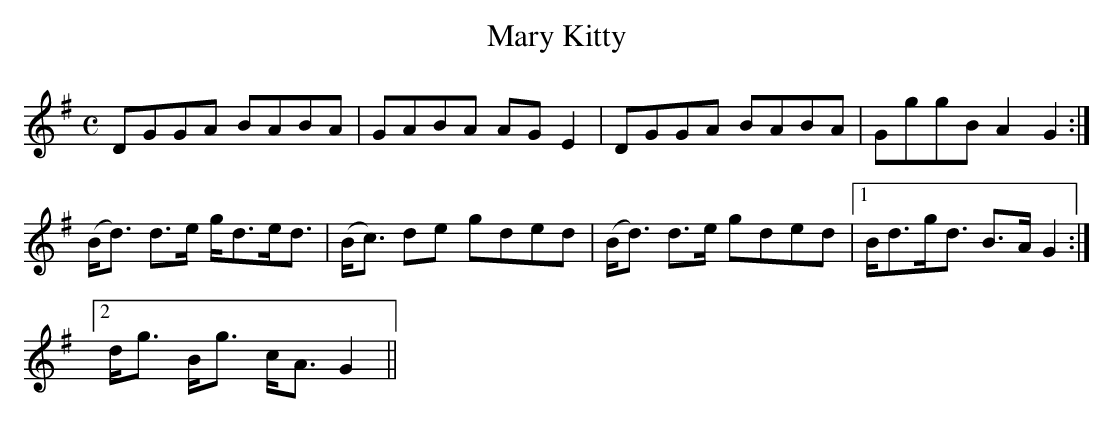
X:1
T:Mary Kitty
M:C
L:1/8
K:G
DGGA BABA|GABA AG E2|DGGA BABA|GggB A2G2:|
(B<d) d>e g<de<d|(B<c) de gded|(B<d) d>e gded|1 B<dg<d B>A G2:|2
d<g B<g c<A G2||
